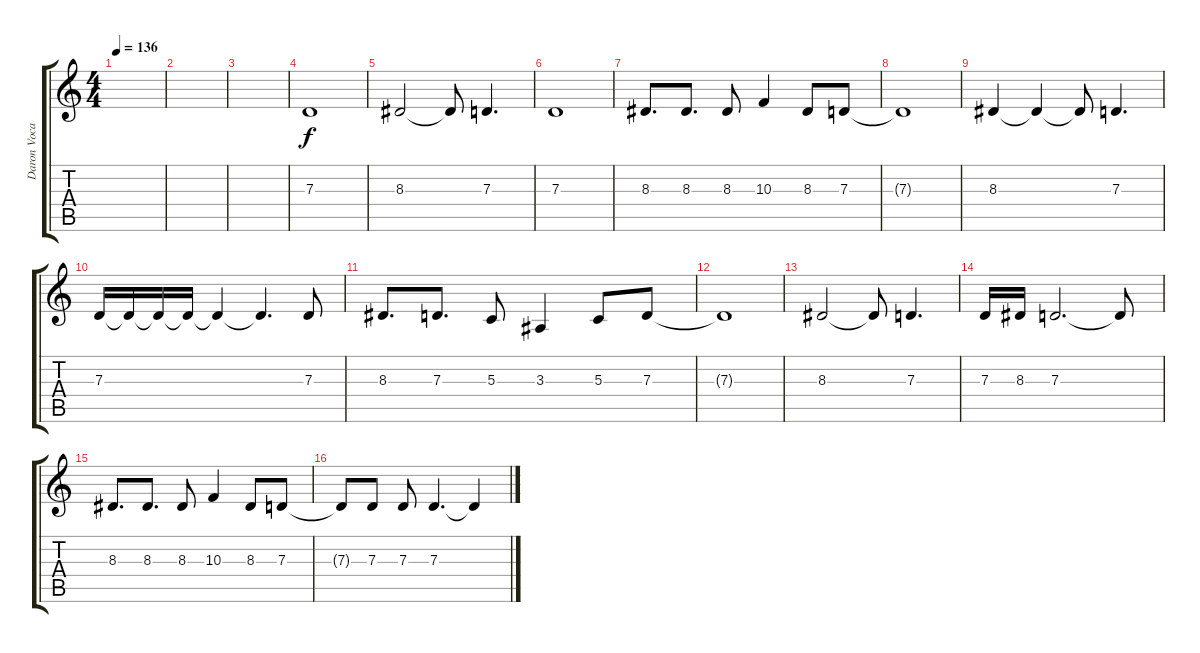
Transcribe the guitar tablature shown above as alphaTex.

\track ("Daron Vocals" "Daron Voca") {instrument lead2sawtooth}
\staff {score tabs}
\tuning (E4 B3 G3 D3 A2 E2) {hide}
\ts (4 4)
\tempo 136
\clef g2
\ks c
|
|
|
7.3.1 |
8.3.2 8.3{t}.8 7.3.4{d} |
7.3.1 |
8.3.8{d} 8.3.8{d} 8.3.8 10.3.4 8.3.8 7.3.8 |
7.3{t}.1 |
8.3.4 8.3{t}.4 8.3{t}.8 7.3.4{d} |
7.3.16 7.3{t}.16 7.3{t}.16 7.3{t}.16 7.3{t}.4 7.3{t}.4{d} 7.3.8 |
8.3.8{d volume 16} 7.3.8{d} 5.3.8 3.3.4 5.3.8 7.3.8 |
7.3{t}.1 |
8.3.2 8.3{t}.8 7.3.4{d} |
7.3.16 8.3.16 7.3.2{d} 7.3{t}.8 |
8.3.8{d} 8.3.8{d} 8.3.8 10.3.4 8.3.8 7.3.8 |
7.3{t}.8 7.3.8 7.3.8 7.3.4{d} 7.3{t}.4
